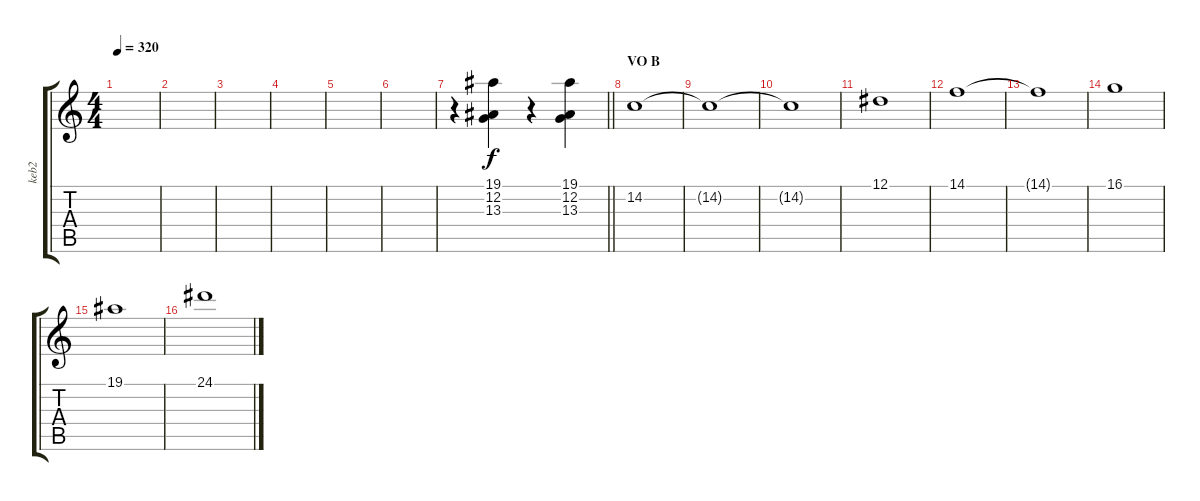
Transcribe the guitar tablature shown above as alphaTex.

\track ("keb2" "keb2") {instrument stringensemble1}
\staff {score tabs}
\tuning (Eb4 Bb3 Gb3 Db3 Ab2 Eb2) {hide}
\ts (4 4)
\tempo 320
\clef g2
\ks c
|
|
|
|
|
|
\barLineRight lightlight
r.4 (19.1 12.2 13.3).4 r.4 (19.1 12.2 13.3).4 |
\section ("" "VO B")
14.2.1 |
14.2{t}.1 |
14.2{t}.1 |
12.1.1 |
14.1.1 |
14.1{t}.1 |
16.1.1 |
19.1.1 |
24.1.1
